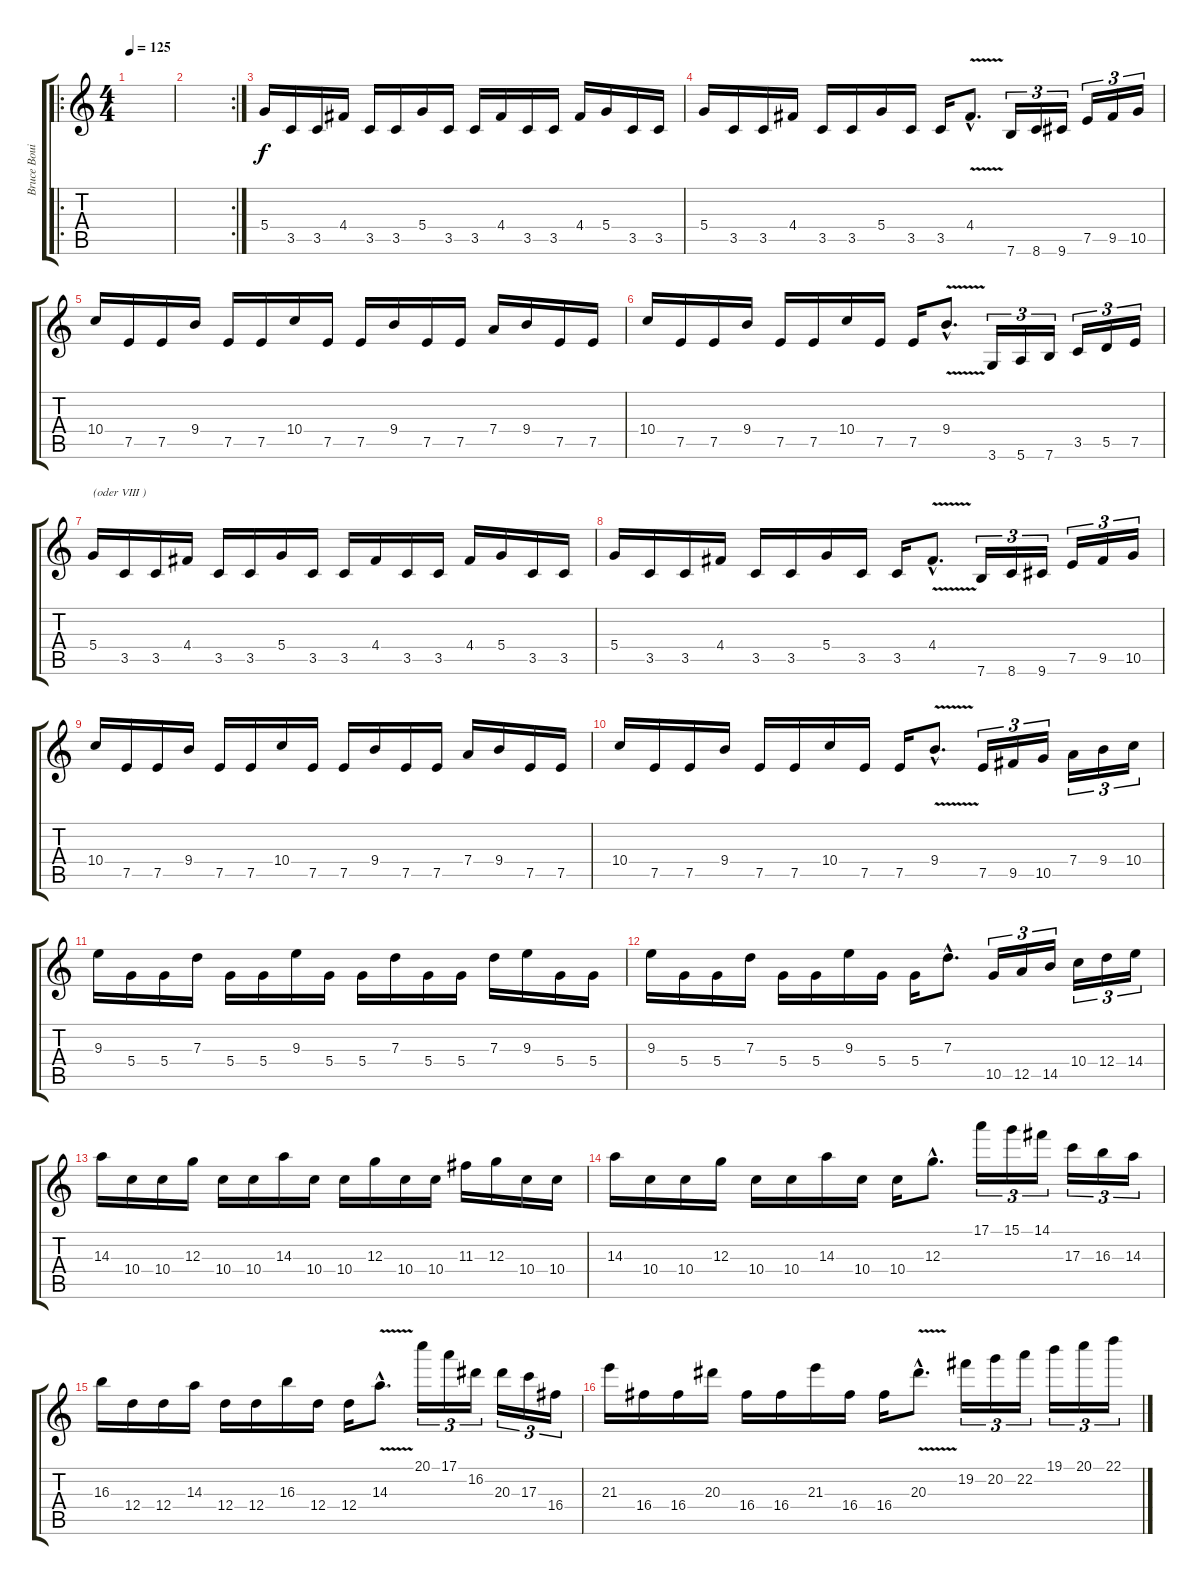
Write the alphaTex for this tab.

\track ("Bruce Bouilliet" "Bruce Boui") {instrument distortionguitar}
\staff {score tabs}
\tuning (E4 B3 G3 D3 A2 E2) {hide}
\ro
\ts (4 4)
\tempo 125
\clef g2
\ks c
|
\rc 2
|
5.4.16 3.5.16 3.5.16 4.4.16 3.5.16 3.5.16 5.4.16 3.5.16 3.5.16 4.4.16 3.5.16 3.5.16 4.4.16 5.4.16 3.5.16 3.5.16 |
5.4.16 3.5.16 3.5.16 4.4.16 3.5.16 3.5.16 5.4.16 3.5.16 3.5.16 4.4{v hac}.8{d} 7.6.16{tu (3 2)} 8.6.16{tu (3 2)} 9.6.16{tu (3 2)} 7.5.16{tu (3 2)} 9.5.16{tu (3 2)} 10.5.16{tu (3 2)} |
10.4.16 7.5.16 7.5.16 9.4.16 7.5.16 7.5.16 10.4.16 7.5.16 7.5.16 9.4.16 7.5.16 7.5.16 7.4.16 9.4.16 7.5.16 7.5.16 |
10.4.16 7.5.16 7.5.16 9.4.16 7.5.16 7.5.16 10.4.16 7.5.16 7.5.16 9.4{v hac}.8{d} 3.6.16{tu (3 2)} 5.6.16{tu (3 2)} 7.6.16{tu (3 2)} 3.5.16{tu (3 2)} 5.5.16{tu (3 2)} 7.5.16{tu (3 2)} |
5.4.16{txt "(oder VIII )"} 3.5.16 3.5.16 4.4.16 3.5.16 3.5.16 5.4.16 3.5.16 3.5.16 4.4.16 3.5.16 3.5.16 4.4.16 5.4.16 3.5.16 3.5.16 |
5.4.16 3.5.16 3.5.16 4.4.16 3.5.16 3.5.16 5.4.16 3.5.16 3.5.16 4.4{v hac}.8{d} 7.6.16{tu (3 2)} 8.6.16{tu (3 2)} 9.6.16{tu (3 2)} 7.5.16{tu (3 2)} 9.5.16{tu (3 2)} 10.5.16{tu (3 2)} |
10.4.16 7.5.16 7.5.16 9.4.16 7.5.16 7.5.16 10.4.16 7.5.16 7.5.16 9.4.16 7.5.16 7.5.16 7.4.16 9.4.16 7.5.16 7.5.16 |
10.4.16 7.5.16 7.5.16 9.4.16 7.5.16 7.5.16 10.4.16 7.5.16 7.5.16 9.4{v hac}.8{d} 7.5.16{tu (3 2)} 9.5.16{tu (3 2)} 10.5.16{tu (3 2)} 7.4.16{tu (3 2)} 9.4.16{tu (3 2)} 10.4.16{tu (3 2)} |
9.3.16 5.4.16 5.4.16 7.3.16 5.4.16 5.4.16 9.3.16 5.4.16 5.4.16 7.3.16 5.4.16 5.4.16 7.3.16 9.3.16 5.4.16 5.4.16 |
9.3.16 5.4.16 5.4.16 7.3.16 5.4.16 5.4.16 9.3.16 5.4.16 5.4.16 7.3{hac}.8{d} 10.5.16{tu (3 2)} 12.5.16{tu (3 2)} 14.5.16{tu (3 2)} 10.4.16{tu (3 2)} 12.4.16{tu (3 2)} 14.4.16{tu (3 2)} |
14.3.16 10.4.16 10.4.16 12.3.16 10.4.16 10.4.16 14.3.16 10.4.16 10.4.16 12.3.16 10.4.16 10.4.16 11.3.16 12.3.16 10.4.16 10.4.16 |
14.3.16 10.4.16 10.4.16 12.3.16 10.4.16 10.4.16 14.3.16 10.4.16 10.4.16 12.3{hac}.8{d} 17.1.16{tu (3 2)} 15.1.16{tu (3 2)} 14.1.16{tu (3 2)} 17.3.16{tu (3 2)} 16.3.16{tu (3 2)} 14.3.16{tu (3 2)} |
16.3.16 12.4.16 12.4.16 14.3.16 12.4.16 12.4.16 16.3.16 12.4.16 12.4.16 14.3{v hac}.8{d} 20.1.16{tu (3 2)} 17.1.16{tu (3 2)} 16.2.16{tu (3 2)} 20.3.16{tu (3 2)} 17.3.16{tu (3 2)} 16.4.16{tu (3 2)} |
21.3.16 16.4.16 16.4.16 20.3.16 16.4.16 16.4.16 21.3.16 16.4.16 16.4.16 20.3{v hac}.8{d} 19.2.16{tu (3 2)} 20.2.16{tu (3 2)} 22.2.16{tu (3 2)} 19.1.16{tu (3 2)} 20.1.16{tu (3 2)} 22.1.16{tu (3 2)}
